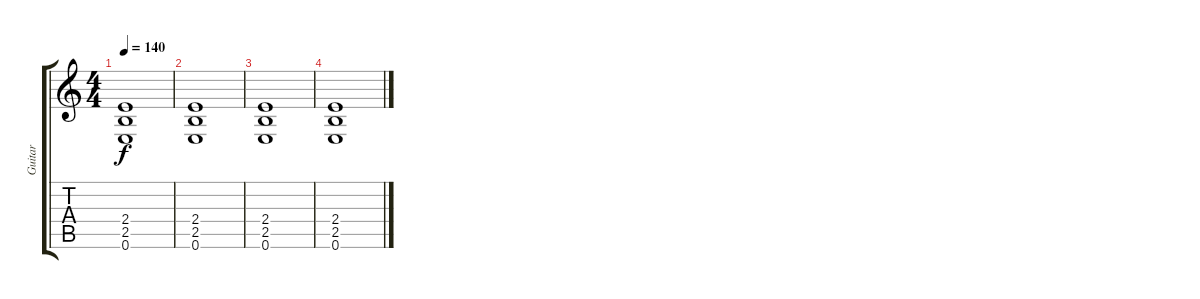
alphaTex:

\track ("Guitar" "Guitar") {instrument overdrivenguitar}
\staff {score tabs}
\tuning (E4 B3 G3 D3 A2 E2) {hide}
\ts (4 4)
\tempo 140
\clef g2
\ks c
(2.4 2.5 0.6).1{dy f} |
(2.4 2.5 0.6).1 |
(2.4 2.5 0.6).1 |
(2.4 2.5 0.6).1
